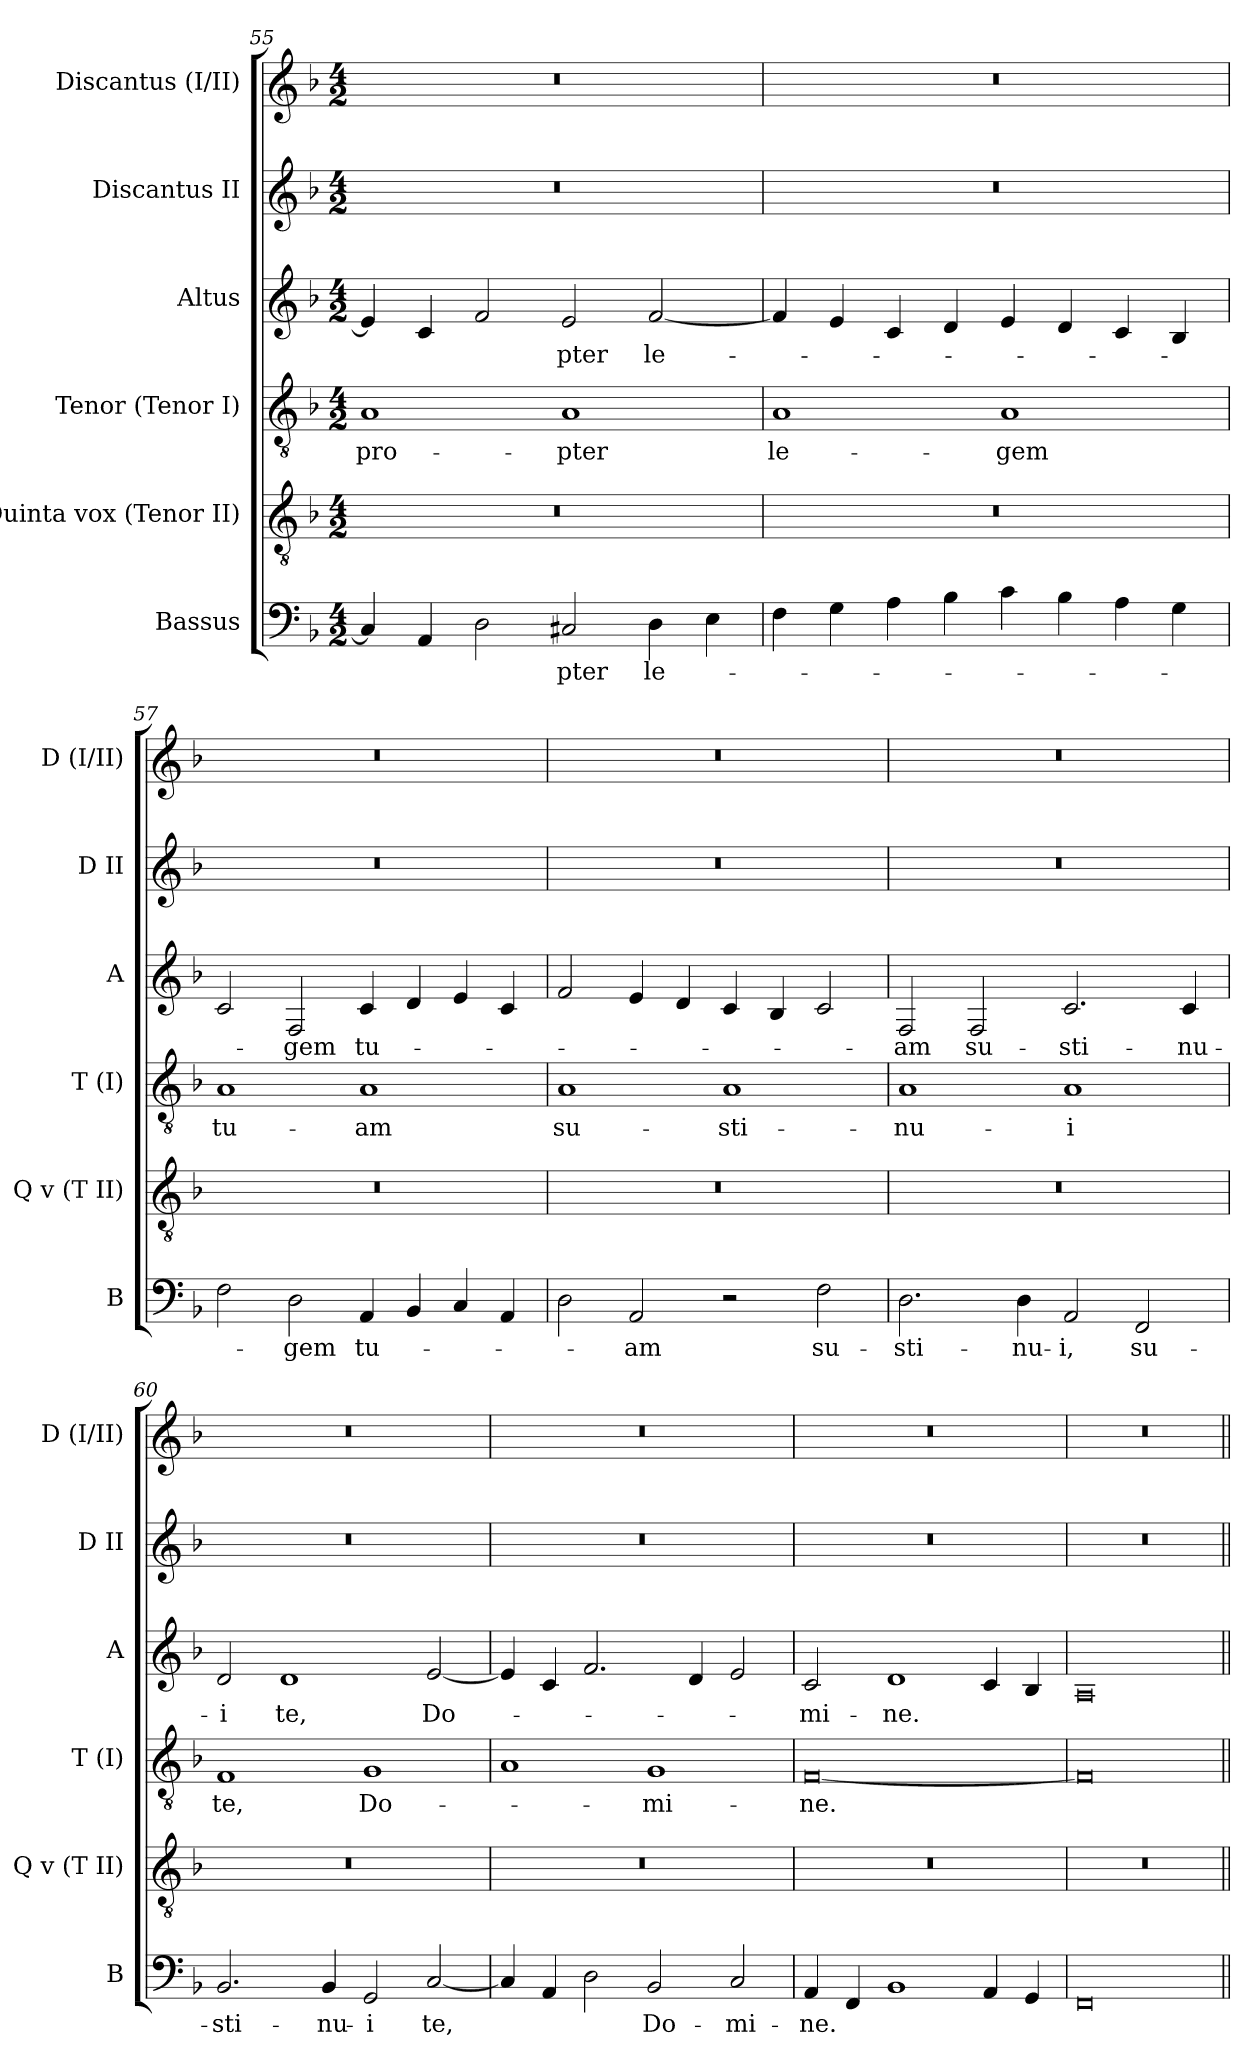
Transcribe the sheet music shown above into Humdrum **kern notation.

**kern	**text	**kern	**kern	**text	**kern	**text	**kern	**kern
*part6	*part6	*part5	*part4	*part4	*part3	*part3	*part2	*part1
*staff6	*staff6	*staff5	*staff4	*staff4	*staff3	*staff3	*staff2	*staff1
*I"Bassus	*	*I"Quinta vox (Tenor II)	*I"Tenor (Tenor I)	*	*I"Altus	*	*I"Discantus II	*I"Discantus (I/II)
*I'B	*	*I'Q v (T II)	*I'T (I)	*	*I'A	*	*I'D II	*I'D  (I/II)
*clefF4	*	*clefGv2	*clefGv2	*	*clefG2	*	*clefG2	*clefG2
*k[b-]	*	*k[b-]	*k[b-]	*	*k[b-]	*	*k[b-]	*k[b-]
*F:	*	*F:	*F:	*	*F:	*	*F:	*F:
*M4/2	*	*M4/2	*M4/2	*	*M4/2	*	*M4/2	*M4/2
=55	=55	=55	=55	=55	=55	=55	=55	=55
4C/]	.	0r	1A	pro-	4e/]	.	0r	0r
4AA/	.	.	.	.	4c/	.	.	.
2D\	.	.	.	.	2f/	.	.	.
2C#X/	-pter	.	1A	-pter	2e/	-pter	.	.
4D\	le-	.	.	.	[2f/	le-	.	.
4E\	.	.	.	.	.	.	.	.
=56	=56	=56	=56	=56	=56	=56	=56	=56
4F\	.	0r	1A	le-	4f/]	.	0r	0r
4G\	.	.	.	.	4e/	.	.	.
4A\	.	.	.	.	4c/	.	.	.
4B-\	.	.	.	.	4d/	.	.	.
4c\	.	.	1A	-gem	4e/	.	.	.
4B-\	.	.	.	.	4d/	.	.	.
4A\	.	.	.	.	4c/	.	.	.
4G\	.	.	.	.	4B-/	.	.	.
=57	=57	=57	=57	=57	=57	=57	=57	=57
2F\	.	0r	1A	tu-	2c/	.	0r	0r
2D\	-gem	.	.	.	2F/	-gem	.	.
4AA/	tu-	.	1A	-am	4c/	tu-	.	.
4BB-/	.	.	.	.	4d/	.	.	.
4C/	.	.	.	.	4e/	.	.	.
4AA/	.	.	.	.	4c/	.	.	.
!!LO:LB:g=z
=58	=58	=58	=58	=58	=58	=58	=58	=58
2D\	.	0r	1A	su-	2f/	.	0r	0r
2AA/	-am	.	.	.	4e/	.	.	.
.	.	.	.	.	4d/	.	.	.
2r	.	.	1A	-sti-	4c/	.	.	.
.	.	.	.	.	4B-/	.	.	.
2F\	su-	.	.	.	2c/	.	.	.
=59	=59	=59	=59	=59	=59	=59	=59	=59
2.D\	-sti-	0r	1A	-nu-	2F/	-am	0r	0r
.	.	.	.	.	2F/	su-	.	.
4D\	-nu-	.	.	.	.	.	.	.
2AA/	-i,	.	1A	-i	2.c/	-sti-	.	.
2FF/	su-	.	.	.	.	.	.	.
.	.	.	.	.	4c/	-nu-	.	.
=60	=60	=60	=60	=60	=60	=60	=60	=60
2.BB-/	-sti-	0r	1F	te,	2d/	-i	0r	0r
.	.	.	.	.	1d	te,	.	.
4BB-/	-nu-	.	.	.	.	.	.	.
2GG/	-i	.	1G	Do-	.	.	.	.
[2C/	te,	.	.	.	[2e/	Do-	.	.
=61	=61	=61	=61	=61	=61	=61	=61	=61
4C/]	.	0r	1A	.	4e/]	.	0r	0r
4AA/	.	.	.	.	4c/	.	.	.
2D\	.	.	.	.	2.f/	.	.	.
2BB-/	Do-	.	1G	-mi-	.	.	.	.
.	.	.	.	.	4d/	.	.	.
2C/	-mi-	.	.	.	2e/	.	.	.
=62	=62	=62	=62	=62	=62	=62	=62	=62
4AA/	-ne.	0r	[0F	-ne.	2c/	-mi-	0r	0r
4FF/	.	.	.	.	.	.	.	.
1BB-	.	.	.	.	1d	-ne.	.	.
4AA/	.	.	.	.	4c/	.	.	.
4GG/	.	.	.	.	4B-/	.	.	.
=63	=63	=63	=63	=63	=63	=63	=63	=63
0FF	.	0r	0F]	.	0A	.	0r	0r
=||	=||	=||	=||	=||	=||	=||	=||	=||
*-	*-	*-	*-	*-	*-	*-	*-	*-
